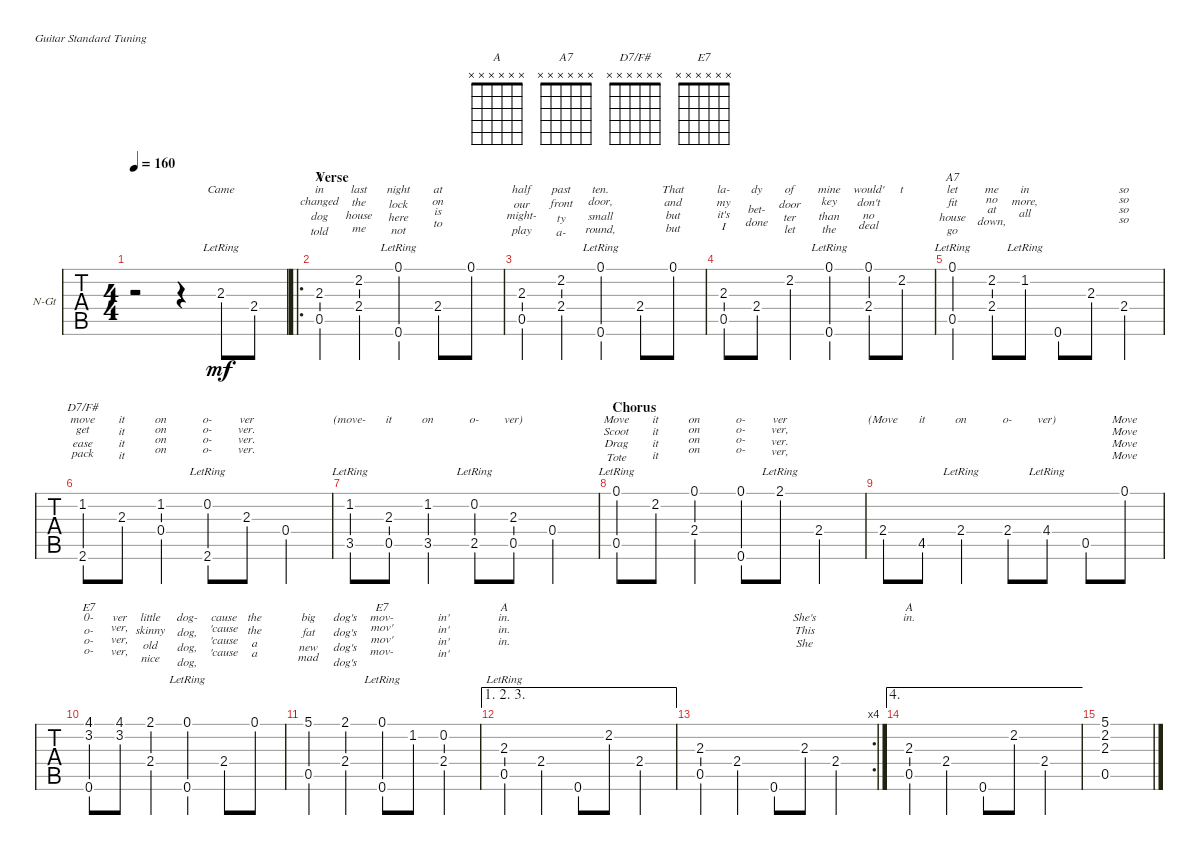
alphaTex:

\defaultSystemsLayout 4
\bracketExtendMode groupsimilarinstruments
\firstSystemTrackNameOrientation horizontal
\otherSystemsTrackNameOrientation horizontal
\track ("Nylon Guitar" "N-Gt") {instrument acousticguitarnylon}
\staff {tabs}
\tuning (E4 B3 G3 D3 A2 E2)
\chord ("A" x x x x x x)
\chord ("A7" x x x x x x)
\chord ("D7/F#" x x x x x x)
\chord ("E7" x x x x x x)
\ts (4 4)
\tempo 160
\clef g2
\ks a
r.2{dy mf instrument acousticguitarnylon} r.4 2.3{lr}.8{lyrics (0 "Came") lyrics (1 "") lyrics (2 "") lyrics (3 "") lyrics (4 "")} 2.4.8{lyrics (0 "") lyrics (1 "") lyrics (2 "") lyrics (3 "") lyrics (4 "")} |
\ro
\section ("" "Verse")
(0.5 2.3).4{ch "A" lyrics (0 "in") lyrics (1 "changed") lyrics (2 "dog") lyrics (3 "told") lyrics (4 "")} (2.4 2.2).4{lyrics (0 "last") lyrics (1 "the") lyrics (2 "house") lyrics (3 "me") lyrics (4 "")} (0.1{lr} 0.6).4{lyrics (0 "night") lyrics (1 "lock") lyrics (2 "here") lyrics (3 "not") lyrics (4 "")} 2.4.8{lyrics (0 "at") lyrics (1 "on") lyrics (2 "is") lyrics (3 "to") lyrics (4 "")} 0.1.8{lyrics (0 "") lyrics (1 "") lyrics (2 "") lyrics (3 "") lyrics (4 "")} |
(2.3 0.5).4{lyrics (0 "half") lyrics (1 "our") lyrics (2 "might-") lyrics (3 "play") lyrics (4 "")} (2.4 2.2).4{lyrics (0 "past") lyrics (1 "front") lyrics (2 "ty") lyrics (3 "a-") lyrics (4 "")} (0.1{lr} 0.6).4{lyrics (0 "ten.") lyrics (1 "door,") lyrics (2 "small") lyrics (3 "round,") lyrics (4 "")} 2.4.8{lyrics (0 "") lyrics (1 "") lyrics (2 "") lyrics (3 "") lyrics (4 "")} 0.1.8{lyrics (0 "That") lyrics (1 "and") lyrics (2 "but") lyrics (3 "but") lyrics (4 "")} |
(0.5 2.3).8{lyrics (0 "la-") lyrics (1 "my") lyrics (2 "it's") lyrics (3 "I") lyrics (4 "")} 2.4.8{lyrics (0 "dy") lyrics (1 "") lyrics (2 "bet-") lyrics (3 "done") lyrics (4 "")} 2.2.4{lyrics (0 "of") lyrics (1 "door") lyrics (2 "ter") lyrics (3 "let") lyrics (4 "")} (0.1{lr} 0.6).4{lyrics (0 "mine") lyrics (1 "key") lyrics (2 "than") lyrics (3 "the") lyrics (4 "")} (2.4 0.1).8{lyrics (0 "would'") lyrics (1 "don't") lyrics (2 "no") lyrics (3 "deal") lyrics (4 "")} 2.2.8{lyrics (0 "t") lyrics (1 "") lyrics (2 "") lyrics (3 "") lyrics (4 "")} |
(0.1{lr} 0.5).4{ch "A7" lyrics (0 "let") lyrics (1 "fit") lyrics (2 "house") lyrics (3 "go") lyrics (4 "")} (2.2 2.4).8{lyrics (0 "me") lyrics (1 "no") lyrics (2 "at") lyrics (3 "down,") lyrics (4 "")} 1.2{lr}.8{lyrics (0 "in") lyrics (1 "more,") lyrics (2 "all") lyrics (3 "") lyrics (4 "")} 0.6.8{lyrics (0 "") lyrics (1 "") lyrics (2 "") lyrics (3 "") lyrics (4 "")} 2.3.8{lyrics (0 "") lyrics (1 "") lyrics (2 "") lyrics (3 "") lyrics (4 "")} 2.4.4{lyrics (0 "so") lyrics (1 "so") lyrics (2 "so") lyrics (3 "so") lyrics (4 "")} |
(1.2 2.6).8{ch "D7/F#" lyrics (0 "move") lyrics (1 "get") lyrics (2 "ease") lyrics (3 "pack") lyrics (4 "")} 2.3.8{lyrics (0 "it") lyrics (1 "it") lyrics (2 "it") lyrics (3 "it") lyrics (4 "")} (1.2 0.4).4{lyrics (0 "on") lyrics (1 "on") lyrics (2 "on") lyrics (3 "on") lyrics (4 "")} (0.2{lr} 2.6).8{lyrics (0 "o-") lyrics (1 "o-") lyrics (2 "o-") lyrics (3 "o-") lyrics (4 "")} 2.3.8{lyrics (0 "ver") lyrics (1 "ver.") lyrics (2 "ver.") lyrics (3 "ver.") lyrics (4 "")} 0.4.4{lyrics (0 "") lyrics (1 "") lyrics (2 "") lyrics (3 "") lyrics (4 "")} |
(1.2{lr} 3.5).8{lyrics (0 "(move-") lyrics (1 "") lyrics (2 "") lyrics (3 "") lyrics (4 "")} (0.5 2.3).8{lyrics (0 "it") lyrics (1 "") lyrics (2 "") lyrics (3 "") lyrics (4 "")} (1.2 3.5).4{lyrics (0 "on") lyrics (1 "") lyrics (2 "") lyrics (3 "") lyrics (4 "")} (2.5 0.2{lr}).8{lyrics (0 "o-") lyrics (1 "") lyrics (2 "") lyrics (3 "") lyrics (4 "")} (0.5 2.3).8{lyrics (0 "ver)") lyrics (1 "") lyrics (2 "") lyrics (3 "") lyrics (4 "")} 0.4.4{lyrics (0 "") lyrics (1 "") lyrics (2 "") lyrics (3 "") lyrics (4 "")} |
\section ("" "Chorus")
(0.1{lr} 0.5).8{lyrics (0 "Move") lyrics (1 "Scoot") lyrics (2 "Drag") lyrics (3 "Tote") lyrics (4 "")} 2.2.8{lyrics (0 "it") lyrics (1 "it") lyrics (2 "it") lyrics (3 "it") lyrics (4 "")} (0.1 2.4).4{lyrics (0 "on") lyrics (1 "on") lyrics (2 "on") lyrics (3 "on") lyrics (4 "")} (0.1 0.6).8{lyrics (0 "o-") lyrics (1 "o-") lyrics (2 "o-") lyrics (3 "o-") lyrics (4 "")} 2.1{lr}.8{lyrics (0 "ver") lyrics (1 "ver,") lyrics (2 "ver.") lyrics (3 "ver,") lyrics (4 "")} 2.4.4{lyrics (0 "") lyrics (1 "") lyrics (2 "") lyrics (3 "") lyrics (4 "")} |
2.4.8{lyrics (0 "(Move") lyrics (1 "") lyrics (2 "") lyrics (3 "") lyrics (4 "")} 4.5.8{lyrics (0 "it") lyrics (1 "") lyrics (2 "") lyrics (3 "") lyrics (4 "")} 2.4{lr}.4{lyrics (0 "on") lyrics (1 "") lyrics (2 "") lyrics (3 "") lyrics (4 "")} 2.4.8{lyrics (0 "o-") lyrics (1 "") lyrics (2 "") lyrics (3 "") lyrics (4 "")} 4.4{lr}.8{lyrics (0 "ver)") lyrics (1 "") lyrics (2 "") lyrics (3 "") lyrics (4 "")} 0.5.8{lyrics (0 "") lyrics (1 "") lyrics (2 "") lyrics (3 "") lyrics (4 "")} 0.1.8{lyrics (0 "Move") lyrics (1 "Move") lyrics (2 "Move") lyrics (3 "Move") lyrics (4 "")} |
(0.6 4.1 3.2).8{ch "E7" lyrics (0 "0-") lyrics (1 "o-") lyrics (2 "o-") lyrics (3 "o-") lyrics (4 "")} (3.2 4.1).8{lyrics (0 "ver") lyrics (1 "ver,") lyrics (2 "ver,") lyrics (3 "ver,") lyrics (4 "")} (2.1 2.4).4{lyrics (0 "little") lyrics (1 "skinny") lyrics (2 "old") lyrics (3 "nice") lyrics (4 "")} (0.6 0.1{lr}).4{lyrics (0 "dog-") lyrics (1 "dog,") lyrics (2 "dog,") lyrics (3 "dog,") lyrics (4 "")} 2.4.8{lyrics (0 "cause") lyrics (1 "'cause") lyrics (2 "'cause") lyrics (3 "'cause") lyrics (4 "")} 0.1.8{lyrics (0 "the") lyrics (1 "the") lyrics (2 "a") lyrics (3 "a") lyrics (4 "")} |
(5.1 0.5).4{lyrics (0 "big") lyrics (1 "fat") lyrics (2 "new") lyrics (3 "mad") lyrics (4 "")} (2.1 2.4).4{lyrics (0 "dog's") lyrics (1 "dog's") lyrics (2 "dog's") lyrics (3 "dog's") lyrics (4 "")} (0.6 0.1{lr}).8{ch "E7" lyrics (0 "mov-") lyrics (1 "mov'") lyrics (2 "mov'") lyrics (3 "mov-") lyrics (4 "")} 1.2.8{lyrics (0 "") lyrics (1 "") lyrics (2 "") lyrics (3 "") lyrics (4 "")} (0.2 2.4).4{lyrics (0 "in'") lyrics (1 "in'") lyrics (2 "in'") lyrics (3 "in'") lyrics (4 "")} |
\ae (1 2 3)
(0.5 2.3{lr}).4{ch "A" lyrics (0 "in.") lyrics (1 "in.") lyrics (2 "in.") lyrics (3 "") lyrics (4 "")} 2.4.4{lyrics (0 "") lyrics (1 "") lyrics (2 "") lyrics (3 "") lyrics (4 "")} 0.6.8{lyrics (0 "") lyrics (1 "") lyrics (2 "") lyrics (3 "") lyrics (4 "")} 2.2.8{lyrics (0 "") lyrics (1 "") lyrics (2 "") lyrics (3 "") lyrics (4 "")} 2.4.4{lyrics (0 "") lyrics (1 "") lyrics (2 "") lyrics (3 "") lyrics (4 "")} |
\rc 4
(0.5 2.3).4{lyrics (0 "") lyrics (1 "") lyrics (2 "") lyrics (3 "") lyrics (4 "")} 2.4.4{lyrics (0 "") lyrics (1 "") lyrics (2 "") lyrics (3 "") lyrics (4 "")} 0.6.8{lyrics (0 "") lyrics (1 "") lyrics (2 "") lyrics (3 "") lyrics (4 "")} 2.3.8{lyrics (0 "She's") lyrics (1 "This") lyrics (2 "She") lyrics (3 "") lyrics (4 "")} 2.4.4{lyrics (0 "") lyrics (1 "") lyrics (2 "") lyrics (3 "") lyrics (4 "")} |
\ae 4
(2.3 0.5).4{ch "A" lyrics (0 "in.") lyrics (1 "") lyrics (2 "") lyrics (3 "") lyrics (4 "")} 2.4.4{lyrics (0 "") lyrics (1 "") lyrics (2 "") lyrics (3 "") lyrics (4 "")} 0.6.8{lyrics (0 "") lyrics (1 "") lyrics (2 "") lyrics (3 "") lyrics (4 "")} 2.2.8{lyrics (0 "") lyrics (1 "") lyrics (2 "") lyrics (3 "") lyrics (4 "")} 2.4.4 |
(0.5 2.3 2.2 5.1).1
